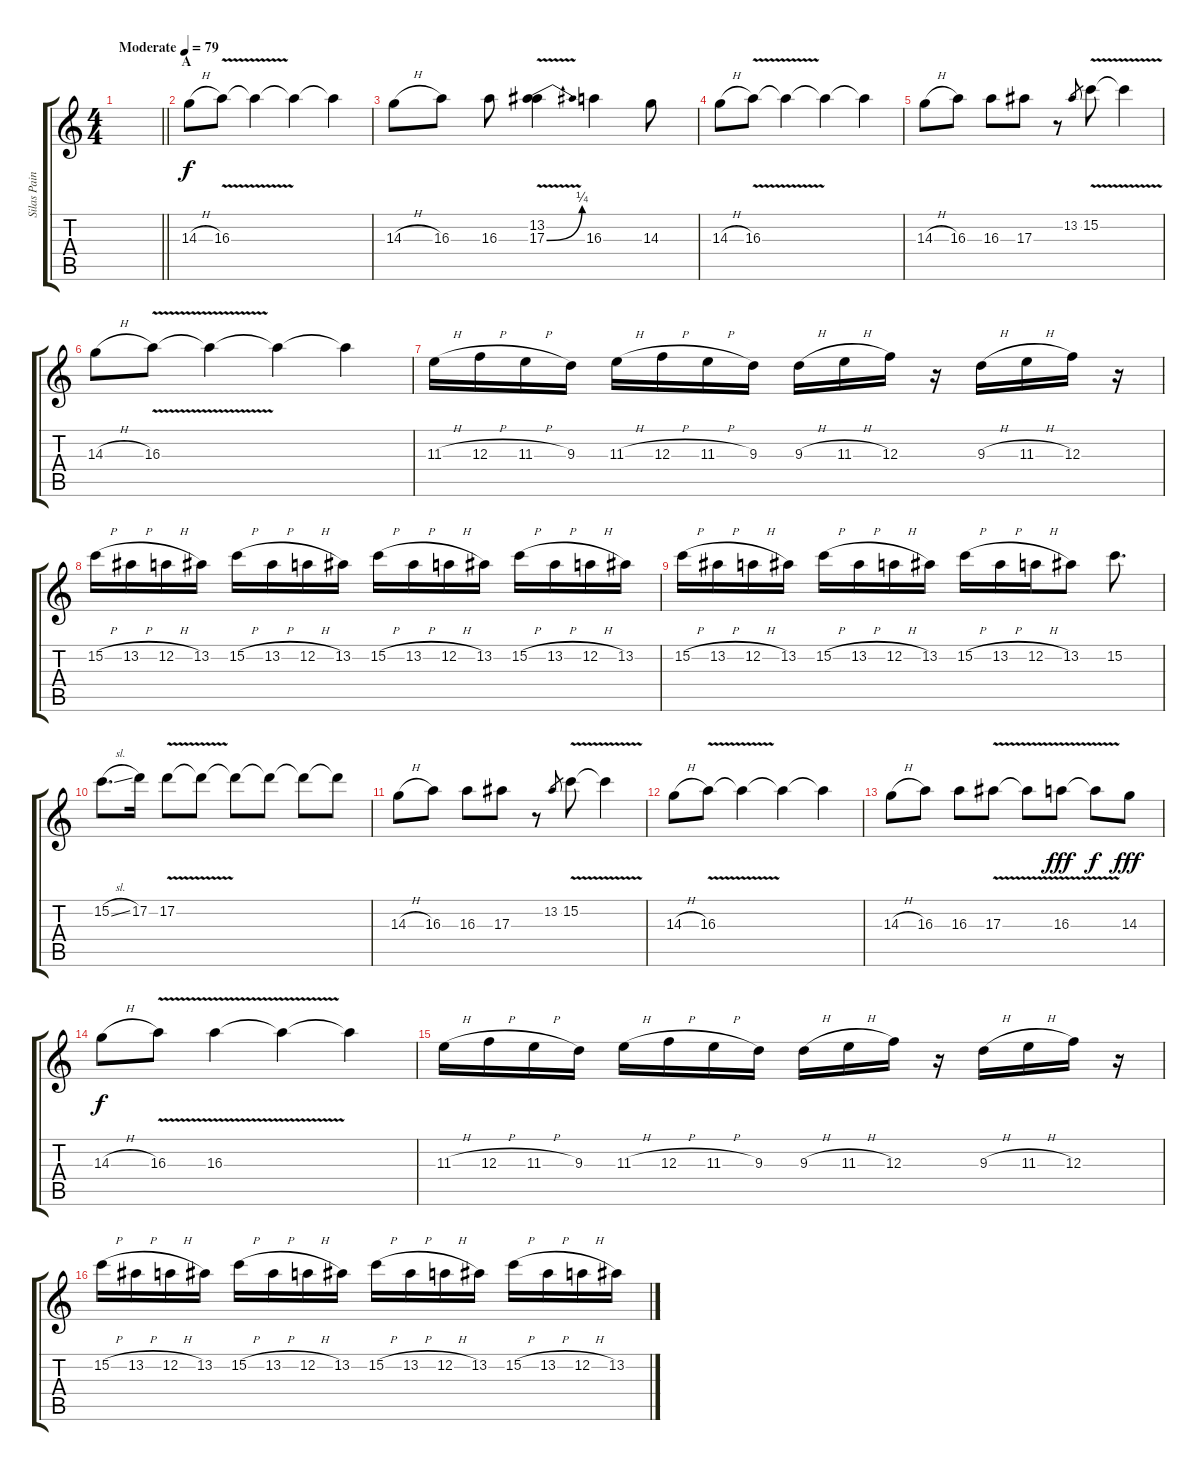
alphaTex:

\track ("Silas Paine (lead guitar)" "Silas Pain") {instrument overdrivenguitar}
\staff {score tabs}
\tuning (D4 A3 F3 C3 G2 D2) {hide}
\ts (4 4)
\tempo (79 "Moderate")
\clef g2
\barLineRight lightlight
\ks c
|
\section ("" "A")
14.3{h}.8 16.3{v}.8 16.3{t}.4 16.3{t}.4 16.3{t}.4 |
14.3{h}.8 16.3.8 16.3.8 (13.2{v} 17.3{be (bend 0 0 60 1)}).4 16.3.4 14.3.8 |
14.3{h}.8 16.3{v}.8 16.3{t}.4 16.3{t}.4 16.3{t}.4 |
14.3{h}.8 16.3.8 16.3.8 17.3.8 r.8 13.2.8{gr} 15.2{v}.8 15.2{t}.4 |
14.3{h}.8 16.3{v}.8 16.3{t}.4 16.3{t}.4 16.3{t}.4 |
11.3{h}.16 12.3{h}.16 11.3{h}.16 9.3.16 11.3{h}.16 12.3{h}.16 11.3{h}.16 9.3.16 9.3{h}.16 11.3{h}.16 12.3.16 r.16 9.3{h}.16 11.3{h}.16 12.3.16 r.16 |
15.2{h}.16 13.2{h}.16 12.2{h}.16 13.2.16 15.2{h}.16 13.2{h}.16 12.2{h}.16 13.2.16 15.2{h}.16 13.2{h}.16 12.2{h}.16 13.2.16 15.2{h}.16 13.2{h}.16 12.2{h}.16 13.2.16 |
15.2{h}.16 13.2{h}.16 12.2{h}.16 13.2.16 15.2{h}.16 13.2{h}.16 12.2{h}.16 13.2.16 15.2{h}.16 13.2{h}.16 12.2{h}.16 13.2.8 15.2.8{d} |
15.2{sl}.8{d} 17.2.16 17.2{v}.8 17.2{t}.8 17.2{t}.8 17.2{t}.8 17.2{t}.8 17.2{t}.8 |
14.3{h}.8 16.3.8 16.3.8 17.3.8 r.8 13.2.8{gr} 15.2{v}.8 15.2{t}.4 |
14.3{h}.8 16.3{v}.8 16.3{t}.4 16.3{t}.4 16.3{t}.4 |
14.3{h}.8 16.3.8 16.3.8 17.3{v}.8 17.3{t}.8 16.3{v}.8{dy fff} 16.3{t}.8{dy f} 14.3.8{dy fff} |
14.3{h}.8{dy f} 16.3{v}.8 16.3{v}.4 16.3{t}.4 16.3{t}.4 |
11.3{h}.16 12.3{h}.16 11.3{h}.16 9.3.16 11.3{h}.16 12.3{h}.16 11.3{h}.16 9.3.16 9.3{h}.16 11.3{h}.16 12.3.16 r.16 9.3{h}.16 11.3{h}.16 12.3.16 r.16 |
15.2{h}.16 13.2{h}.16 12.2{h}.16 13.2.16 15.2{h}.16 13.2{h}.16 12.2{h}.16 13.2.16 15.2{h}.16 13.2{h}.16 12.2{h}.16 13.2.16 15.2{h}.16 13.2{h}.16 12.2{h}.16 13.2.16
